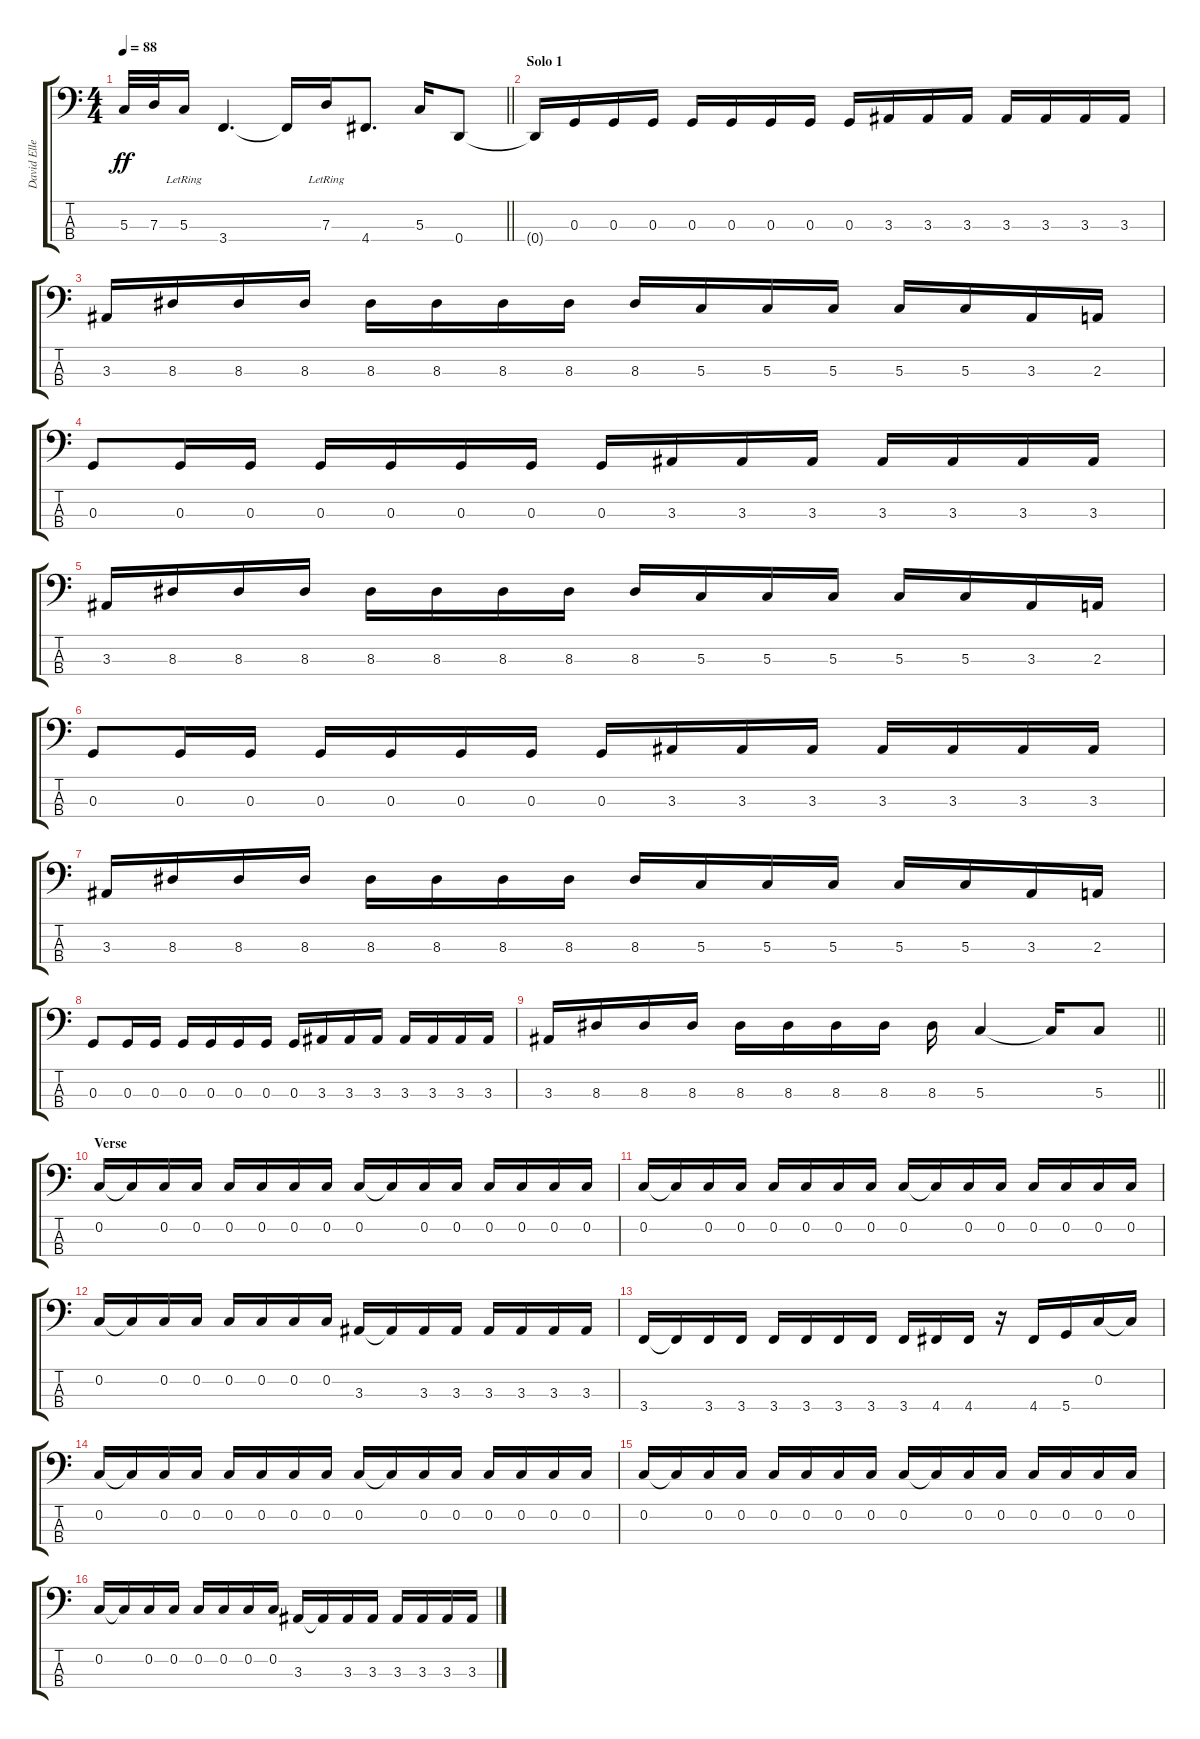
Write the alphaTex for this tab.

\track ("David Ellefson" "David Elle") {instrument electricbasspick}
\staff {score tabs}
\tuning (F2 C2 G1 D1) {hide}
\ts (4 4)
\tempo 88
\clef f4
\barLineRight lightlight
\ks c
5.3.32{dy ff} 7.3.32 5.3{lr}.16 3.4.4{d} 3.4{t}.16 7.3{lr}.16 4.4.8{d} 5.3.16 0.4.8 |
\section ("" "Solo 1")
0.4{t}.16 0.3.16 0.3.16 0.3.16 0.3.16 0.3.16 0.3.16 0.3.16 0.3.16 3.3.16 3.3.16 3.3.16 3.3.16 3.3.16 3.3.16 3.3.16 |
3.3.16 8.3.16 8.3.16 8.3.16 8.3.16 8.3.16 8.3.16 8.3.16 8.3.16 5.3.16 5.3.16 5.3.16 5.3.16 5.3.16 3.3.16 2.3.16 |
0.3.8 0.3.16 0.3.16 0.3.16 0.3.16 0.3.16 0.3.16 0.3.16 3.3.16 3.3.16 3.3.16 3.3.16 3.3.16 3.3.16 3.3.16 |
3.3.16 8.3.16 8.3.16 8.3.16 8.3.16 8.3.16 8.3.16 8.3.16 8.3.16 5.3.16 5.3.16 5.3.16 5.3.16 5.3.16 3.3.16 2.3.16 |
0.3.8 0.3.16 0.3.16 0.3.16 0.3.16 0.3.16 0.3.16 0.3.16 3.3.16 3.3.16 3.3.16 3.3.16 3.3.16 3.3.16 3.3.16 |
3.3.16 8.3.16 8.3.16 8.3.16 8.3.16 8.3.16 8.3.16 8.3.16 8.3.16 5.3.16 5.3.16 5.3.16 5.3.16 5.3.16 3.3.16 2.3.16 |
0.3.8 0.3.16 0.3.16 0.3.16 0.3.16 0.3.16 0.3.16 0.3.16 3.3.16 3.3.16 3.3.16 3.3.16 3.3.16 3.3.16 3.3.16 |
\barLineRight lightlight
3.3.16 8.3.16 8.3.16 8.3.16 8.3.16 8.3.16 8.3.16 8.3.16 8.3.16 5.3.4 5.3{t}.16 5.3.8 |
\section ("" "Verse")
0.2.16 0.2{t}.16 0.2.16 0.2.16 0.2.16 0.2.16 0.2.16 0.2.16 0.2.16 0.2{t}.16 0.2.16 0.2.16 0.2.16 0.2.16 0.2.16 0.2.16 |
0.2.16 0.2{t}.16 0.2.16 0.2.16 0.2.16 0.2.16 0.2.16 0.2.16 0.2.16 0.2{t}.16 0.2.16 0.2.16 0.2.16 0.2.16 0.2.16 0.2.16 |
0.2.16 0.2{t}.16 0.2.16 0.2.16 0.2.16 0.2.16 0.2.16 0.2.16 3.3.16 3.3{t}.16 3.3.16 3.3.16 3.3.16 3.3.16 3.3.16 3.3.16 |
3.4.16 3.4{t}.16 3.4.16 3.4.16 3.4.16 3.4.16 3.4.16 3.4.16 3.4.16 4.4.16 4.4.16 r.16 4.4.16 5.4.16 0.2.16 0.2{t}.16 |
0.2.16 0.2{t}.16 0.2.16 0.2.16 0.2.16 0.2.16 0.2.16 0.2.16 0.2.16 0.2{t}.16 0.2.16 0.2.16 0.2.16 0.2.16 0.2.16 0.2.16 |
0.2.16 0.2{t}.16 0.2.16 0.2.16 0.2.16 0.2.16 0.2.16 0.2.16 0.2.16 0.2{t}.16 0.2.16 0.2.16 0.2.16 0.2.16 0.2.16 0.2.16 |
0.2.16 0.2{t}.16 0.2.16 0.2.16 0.2.16 0.2.16 0.2.16 0.2.16 3.3.16 3.3{t}.16 3.3.16 3.3.16 3.3.16 3.3.16 3.3.16 3.3.16
